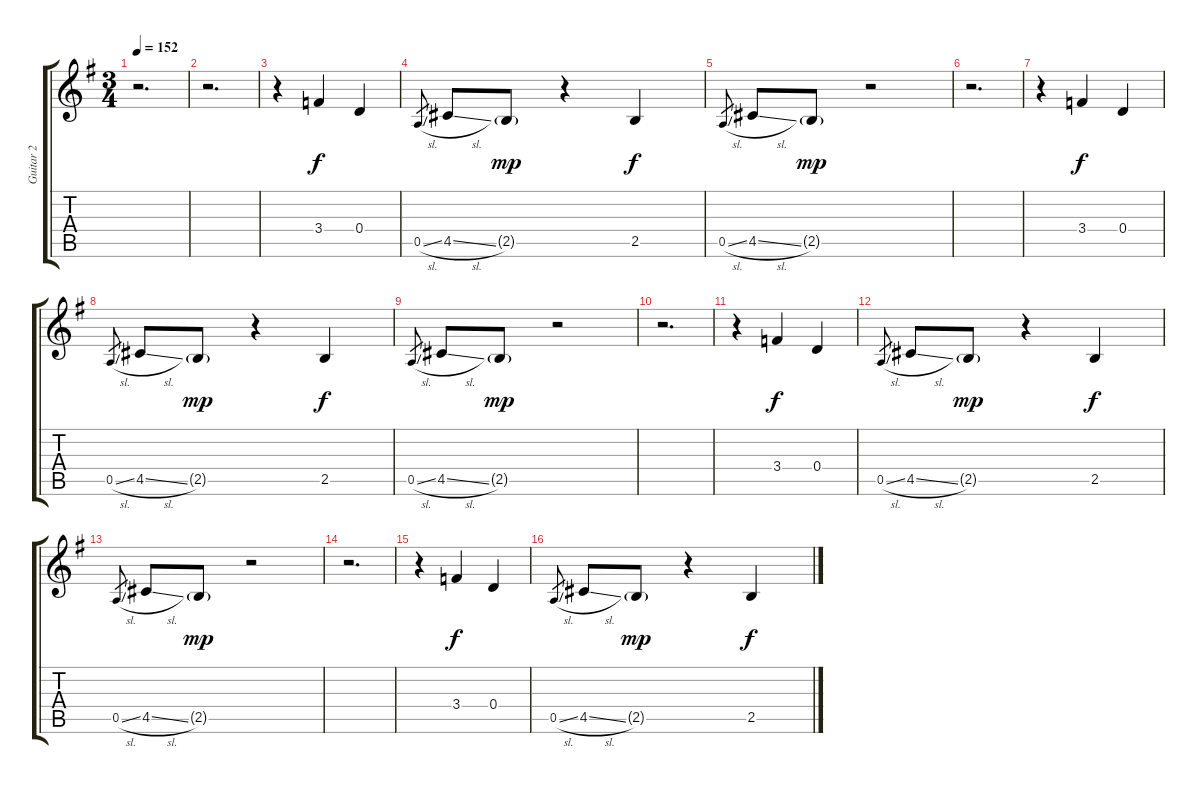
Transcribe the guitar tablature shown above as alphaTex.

\track ("Guitar 2" "Guitar 2") {instrument acousticguitarsteel}
\staff {score tabs}
\tuning (E4 B3 G3 D3 A2 E2) {hide}
\ts (3 4)
\tempo 152
\clef g2
\ks g
r.2{d dy f} |
r.2{d} |
r.4 3.4.4 0.4.4 |
0.5{sl}.8{gr} 4.5{sl}.8 2.5{g}.8{dy mp} r.4 2.5.4{dy f} |
0.5{sl}.8{gr} 4.5{sl}.8 2.5{g}.8{dy mp} r.2 |
r.2{d} |
r.4 3.4.4{dy f} 0.4.4 |
0.5{sl}.8{gr} 4.5{sl}.8 2.5{g}.8{dy mp} r.4 2.5.4{dy f} |
0.5{sl}.8{gr} 4.5{sl}.8 2.5{g}.8{dy mp} r.2 |
r.2{d} |
r.4 3.4.4{dy f} 0.4.4 |
0.5{sl}.8{gr} 4.5{sl}.8 2.5{g}.8{dy mp} r.4 2.5.4{dy f} |
0.5{sl}.8{gr} 4.5{sl}.8 2.5{g}.8{dy mp} r.2 |
r.2{d} |
r.4 3.4.4{dy f volume 6} 0.4.4 |
0.5{sl}.8{gr} 4.5{sl}.8 2.5{g}.8{dy mp} r.4 2.5.4{dy f}
